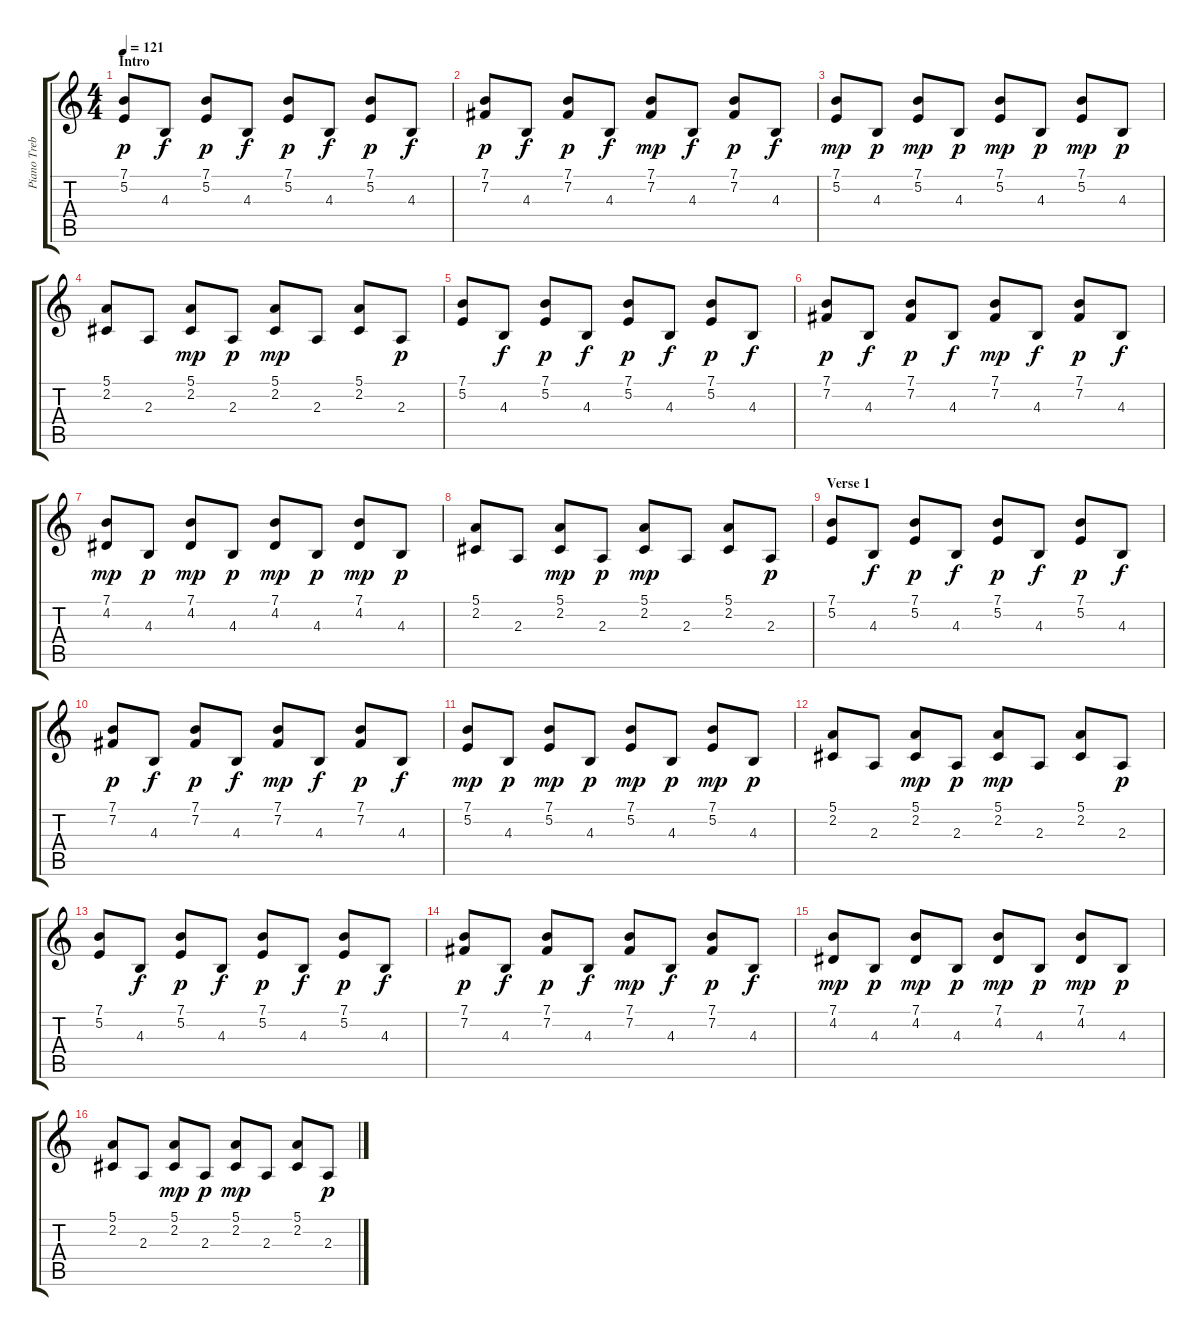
\track ("Piano Treble (Jonathan Cain)" "Piano Treb") {instrument acousticgrandpiano}
\staff {score tabs}
\tuning (E4 B3 G3 D3 A2 E2) {hide}
\ts (4 4)
\section ("" "Intro")
\tempo 121
\clef g2
\ks c
(7.1 5.2).8{dy p instrument acousticgrandpiano} 4.3.8{dy f} (7.1 5.2).8{dy p} 4.3.8{dy f} (7.1 5.2).8{dy p} 4.3.8{dy f} (7.1 5.2).8{dy p} 4.3.8{dy f} |
(7.1 7.2).8{dy p} 4.3.8{dy f} (7.1 7.2).8{dy p} 4.3.8{dy f} (7.1 7.2).8{dy mp} 4.3.8{dy f} (7.1 7.2).8{dy p} 4.3.8{dy f} |
(7.1 5.2).8{dy mp} 4.3.8{dy p} (7.1 5.2).8{dy mp} 4.3.8{dy p} (7.1 5.2).8{dy mp} 4.3.8{dy p} (7.1 5.2).8{dy mp} 4.3.8{dy p} |
(5.1 2.2).8 2.3.8 (5.1 2.2).8{dy mp} 2.3.8{dy p} (5.1 2.2).8{dy mp} 2.3.8 (5.1 2.2).8 2.3.8{dy p} |
(7.1 5.2).8 4.3.8{dy f} (7.1 5.2).8{dy p} 4.3.8{dy f} (7.1 5.2).8{dy p} 4.3.8{dy f} (7.1 5.2).8{dy p} 4.3.8{dy f} |
(7.1 7.2).8{dy p} 4.3.8{dy f} (7.1 7.2).8{dy p} 4.3.8{dy f} (7.1 7.2).8{dy mp} 4.3.8{dy f} (7.1 7.2).8{dy p} 4.3.8{dy f} |
(7.1 4.2).8{dy mp} 4.3.8{dy p} (7.1 4.2).8{dy mp} 4.3.8{dy p} (7.1 4.2).8{dy mp} 4.3.8{dy p} (7.1 4.2).8{dy mp} 4.3.8{dy p} |
(5.1 2.2).8 2.3.8 (5.1 2.2).8{dy mp} 2.3.8{dy p} (5.1 2.2).8{dy mp} 2.3.8 (5.1 2.2).8 2.3.8{dy p} |
\section ("" "Verse 1")
(7.1 5.2).8 4.3.8{dy f} (7.1 5.2).8{dy p} 4.3.8{dy f} (7.1 5.2).8{dy p} 4.3.8{dy f} (7.1 5.2).8{dy p} 4.3.8{dy f} |
(7.1 7.2).8{dy p} 4.3.8{dy f} (7.1 7.2).8{dy p} 4.3.8{dy f} (7.1 7.2).8{dy mp} 4.3.8{dy f} (7.1 7.2).8{dy p} 4.3.8{dy f} |
(7.1 5.2).8{dy mp} 4.3.8{dy p} (7.1 5.2).8{dy mp} 4.3.8{dy p} (7.1 5.2).8{dy mp} 4.3.8{dy p} (7.1 5.2).8{dy mp} 4.3.8{dy p} |
(5.1 2.2).8 2.3.8 (5.1 2.2).8{dy mp} 2.3.8{dy p} (5.1 2.2).8{dy mp} 2.3.8 (5.1 2.2).8 2.3.8{dy p} |
(7.1 5.2).8 4.3.8{dy f} (7.1 5.2).8{dy p} 4.3.8{dy f} (7.1 5.2).8{dy p} 4.3.8{dy f} (7.1 5.2).8{dy p} 4.3.8{dy f} |
(7.1 7.2).8{dy p} 4.3.8{dy f} (7.1 7.2).8{dy p} 4.3.8{dy f} (7.1 7.2).8{dy mp} 4.3.8{dy f} (7.1 7.2).8{dy p} 4.3.8{dy f} |
(7.1 4.2).8{dy mp} 4.3.8{dy p} (7.1 4.2).8{dy mp} 4.3.8{dy p} (7.1 4.2).8{dy mp} 4.3.8{dy p} (7.1 4.2).8{dy mp} 4.3.8{dy p} |
(5.1 2.2).8 2.3.8 (5.1 2.2).8{dy mp} 2.3.8{dy p} (5.1 2.2).8{dy mp} 2.3.8 (5.1 2.2).8 2.3.8{dy p}
